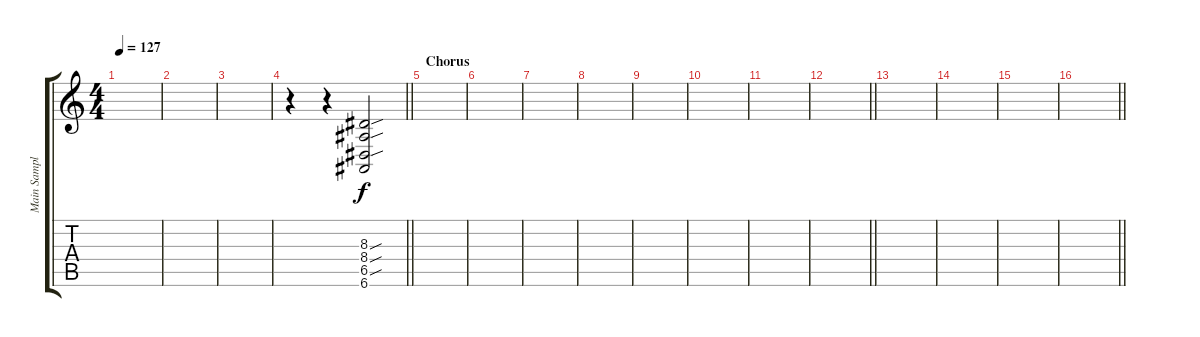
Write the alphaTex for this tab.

\track ("Main Sample" "Main Sampl") {instrument lead2sawtooth}
\staff {score tabs}
\tuning (E4 B3 G3 D3 A2 E2) {hide}
\ts (4 4)
\tempo 127
\clef g2
\ks c
|
|
|
\barLineRight lightlight
r.4 r.4 (8.3{sou} 8.4{sou} 6.5{sou} 6.6).2 |
\section ("" "Chorus")
|
|
|
|
|
|
|
\barLineRight lightlight
|
|
|
|
\barLineRight lightlight
